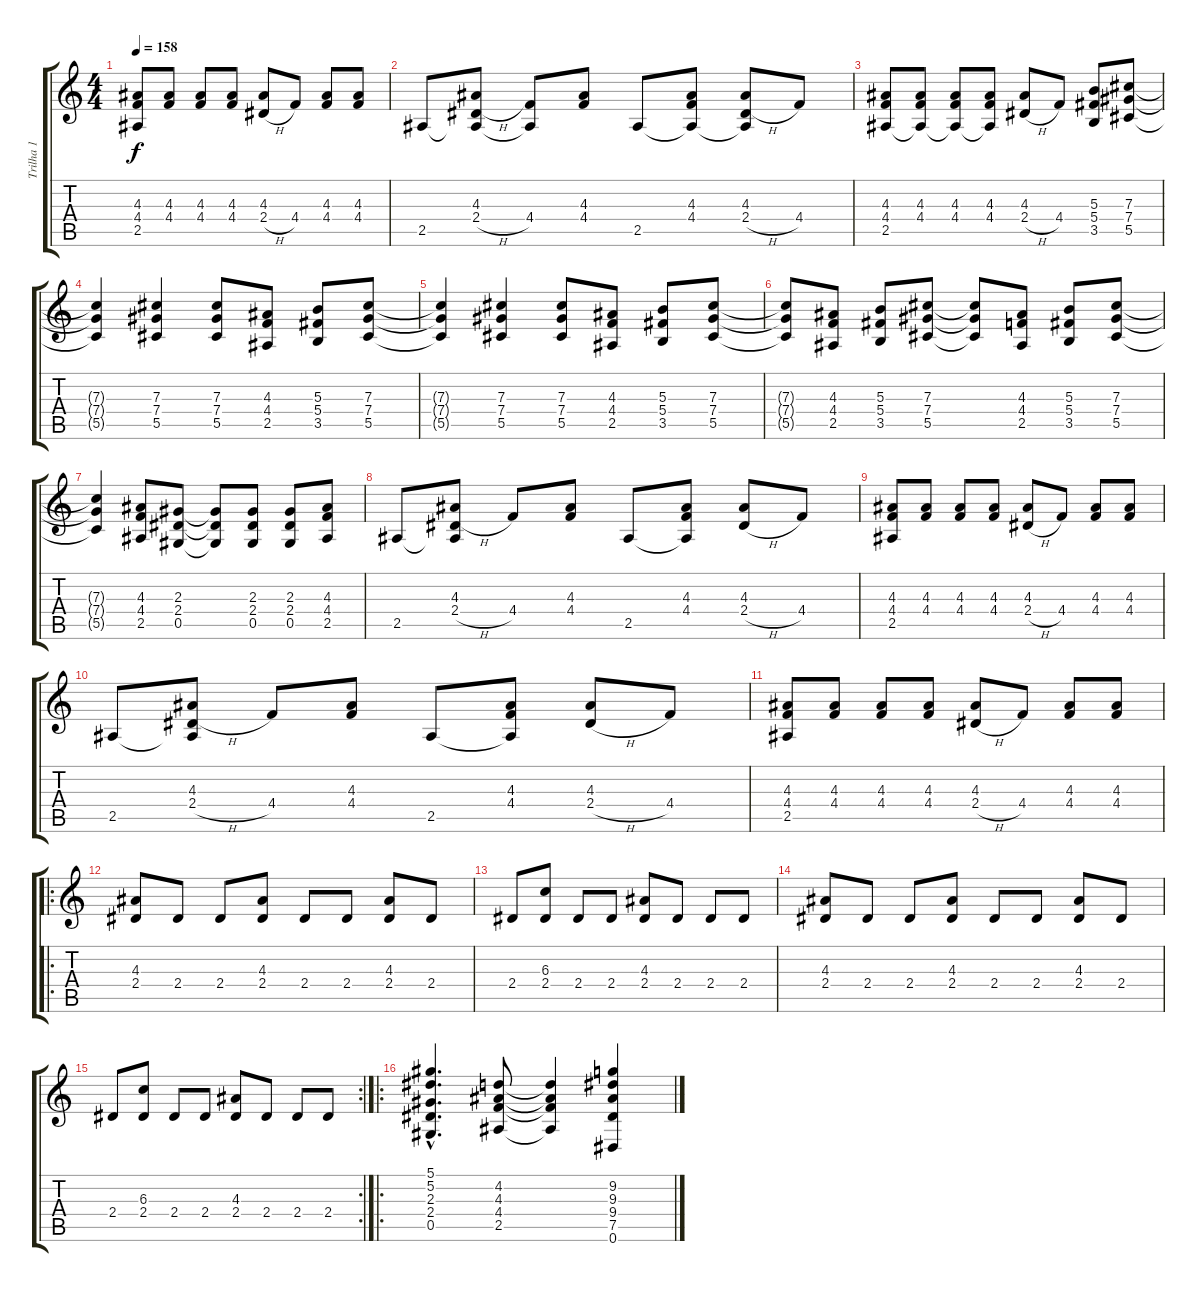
\track ("Trilha 1" "Trilha 1") {instrument overdrivenguitar}
\staff {score tabs}
\tuning (Eb4 Bb3 Gb3 Db3 Ab2 Eb2) {hide}
\ts (4 4)
\tempo 158
\clef g2
\ks c
(4.3 4.4 2.5).8{dy f} (4.3 4.4).8 (4.3 4.4).8 (4.3 4.4).8 (4.3 2.4{h}).8 4.4.8 (4.3 4.4).8 (4.3 4.4).8 |
2.5.8 (4.3 2.4{h} 2.5{t}).8 (4.4 2.5{t}).8 (4.3 4.4).8 2.5.8 (4.3 4.4 2.5{t}).8 (4.3 2.4{h} 2.5{t}).8 4.4.8 |
(4.3 4.4 2.5).8 (4.3 4.4 2.5{t}).8 (4.3 4.4 2.5{t}).8 (4.3 4.4 2.5{t}).8 (4.3 2.4{h}).8 4.4.8 (5.3 5.4 3.5).8 (7.3 7.4 5.5).8 |
(7.3{t} 7.4{t} 5.5{t}).4 (7.3 7.4 5.5).4 (7.3 7.4 5.5).8 (4.3 4.4 2.5).8 (5.3 5.4 3.5).8 (7.3 7.4 5.5).8 |
(7.3{t} 7.4{t} 5.5{t}).4 (7.3 7.4 5.5).4 (7.3 7.4 5.5).8 (4.3 4.4 2.5).8 (5.3 5.4 3.5).8 (7.3 7.4 5.5).8 |
(7.3{t} 7.4{t} 5.5{t}).8 (4.3 4.4 2.5).8 (5.3 5.4 3.5).8 (7.3 7.4 5.5).8 (7.3{t} 7.4{t} 5.5{t}).8 (4.3 4.4 2.5).8 (5.3 5.4 3.5).8 (7.3 7.4 5.5).8 |
(7.3{t} 7.4{t} 5.5{t}).4 (4.3 4.4 2.5).8 (2.3 2.4 0.5).8 (2.3{t} 2.4{t} 0.5{t}).8 (2.3 2.4 0.5).8 (2.3 2.4 0.5).8 (4.3 4.4 2.5).8 |
2.5.8 (4.3 2.4{h} 2.5{t}).8 4.4.8 (4.3 4.4).8 2.5.8 (4.3 4.4 2.5{t}).8 (4.3 2.4{h}).8 4.4.8 |
(4.3 4.4 2.5).8 (4.3 4.4).8 (4.3 4.4).8 (4.3 4.4).8 (4.3 2.4{h}).8 4.4.8 (4.3 4.4).8 (4.3 4.4).8 |
2.5.8 (4.3 2.4{h} 2.5{t}).8 4.4.8 (4.3 4.4).8 2.5.8 (4.3 4.4 2.5{t}).8 (4.3 2.4{h}).8 4.4.8 |
(4.3 4.4 2.5).8 (4.3 4.4).8 (4.3 4.4).8 (4.3 4.4).8 (4.3 2.4{h}).8 4.4.8 (4.3 4.4).8 (4.3 4.4).8 |
\ro
(4.3 2.4).8 2.4.8 2.4.8 (4.3 2.4).8 2.4.8 2.4.8 (4.3 2.4).8 2.4.8 |
2.4.8 (6.3 2.4).8 2.4.8 2.4.8 (4.3 2.4).8 2.4.8 2.4.8 2.4.8 |
(4.3 2.4).8 2.4.8 2.4.8 (4.3 2.4).8 2.4.8 2.4.8 (4.3 2.4).8 2.4.8 |
\rc 2
2.4.8 (6.3 2.4).8 2.4.8 2.4.8 (4.3 2.4).8 2.4.8 2.4.8 2.4.8 |
\ro
(5.1{hac} 5.2{hac} 2.3{hac} 2.4{hac} 0.5{hac}).4{d} (4.2 4.3 4.4 2.5).8 (4.2{t} 4.3{t} 4.4{t} 2.5{t}).4 (9.2 9.3 9.4 7.5 0.6).4
